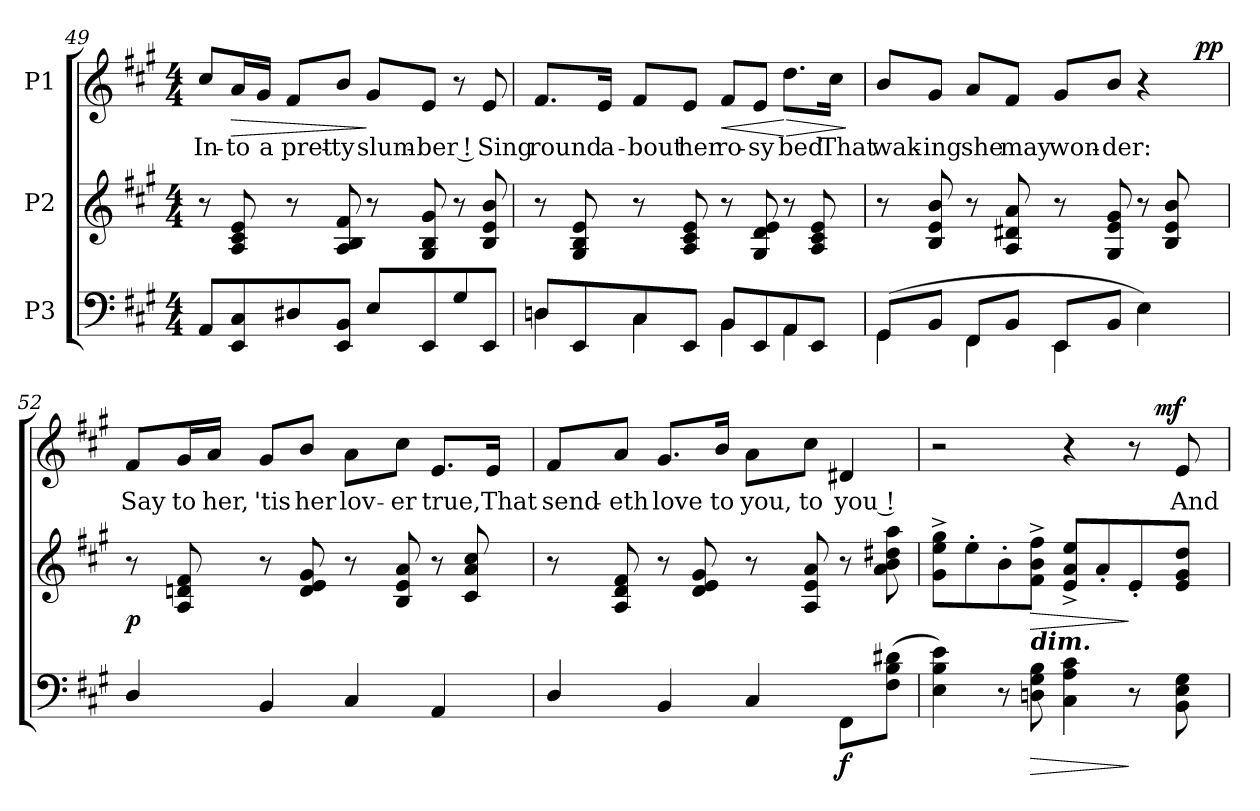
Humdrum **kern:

**kern	**dynam	**kern	**dynam	**kern	**text	**dynam
*part3	*part3	*part2	*part2	*part1	*part1	*part1
*staff3	*staff3	*staff2	*staff2	*staff1	*staff1	*staff1
*I"P3	*	*I"P2	*	*I"P1	*	*
!!LO:LB:g=z
*clefF4	*	*clefG2	*	*clefG2	*	*
*k[f#c#g#]	*	*k[f#c#g#]	*	*k[f#c#g#]	*	*
*A:	*	*A:	*	*A:	*	*
*M4/4	*	*M4/4	*	*M4/4	*	*
=49	=49	=49	=49	=49	=49	=49
!	!	!	!	!	!LO:LY:b:color=#000000	!
8AAi/L	.	8r	.	8cc#i/L	In-	.
!	!	!	!	!	!LO:LY:b:color=#000000	!LO:HP:b
8EEi/ 8C#i	.	8Ai/ 8c#i 8ei	.	16ai/L	-to	>
!	!	!	!	!	!LO:LY:b:color=#000000	!
.	.	.	.	16g#i/JJ	a	.
!	!	!	!	!	!LO:LY:b:color=#000000	!
8D#Xi/	.	8r	.	8f#i/L	pret-	.
!	!	!	!	!	!LO:LY:b:color=#000000	!
8EEi/ 8BBiJ	.	8Ai/ 8Bi 8f#i	.	8bi/J	-ty	.
!	!	!	!	!	!LO:LY:b:color=#000000	!
8Ei/L	.	8r	.	8g#i/L	slum-	]
!	!	!	!	!	!LO:LY:b:color=#000000	!
8EEi/	.	8G#i/ 8Bi 8g#i	.	8ei/J	-ber !	.
8G#i/	.	8r	.	8r	.	.
!	!	!	!	!	!LO:LY:b:color=#000000	!
8EEi/J	.	8Bi/ 8ei 8bi	.	8ei/	Sing	.
=50	=50	=50	=50	=50	=50	=50
*^	*	*	*	*	*	*
!	!	!	!	!	!	!LO:LY:b:color=#000000	!
8Di/L	4Dni\	.	8r	.	8.f#i/L	round	.
8EEi/	.	.	8G#i/ 8Bi 8ei	.	.	.	.
!	!	!	!	!	!	!LO:LY:b:color=#000000	!
.	.	.	.	.	16ei/Jk	a-	.
!	!	!	!	!	!	!LO:LY:b:color=#000000	!
8C#i/	4C#i\	.	8r	.	8f#i/L	-bout	.
!	!	!	!	!	!	!LO:LY:b:color=#000000	!
8EEi/J	.	.	8Ai/ 8c#i 8ei	.	8ei/J	her	.
!	!	!	!	!	!	!LO:LY:b:color=#000000	!LO:HP:b
8BBi/L	4BBi\	.	8r	.	8f#i/L	ro-	<
!	!	!	!	!	!	!LO:LY:b:color=#000000	!
8EEi/	.	.	8G#i/ 8di 8ei	.	8ei/J	-sy	.
!	!	!	!	!	!	!LO:LY:b:color=#000000	!LO:HP:n=1:b
8AAi/	4AAi\	.	8r	.	8.ddi\L	bed	[ >
8EEi/J	.	.	8Ai/ 8c#i 8ei	.	.	.	.
!	!	!	!	!	!	!LO:LY:b:color=#000000	!
.	.	.	.	.	16cc#i\Jk	That	.
*v	*v	*	*	*	*	*	*
.	.	.	.	.	.	]
!!LO:PB:g=z
=51	=51	=51	=51	=51	=51	=51
*^	*	*	*	*	*	*
!	!	!	!	!	!	!LO:LY:b:color=#000000	!
*	*	*	*	*	*^	*	*
(8GG#i/L	4GG#i\	.	8r	.	8bi/L	2ryy	wak-	.
!	!	!	!	!	!	!	!LO:LY:b:color=#000000	!
8BBi/J	.	.	8Bi/ 8ei 8bi	.	8g#i/J	.	-ing	.
!	!	!	!	!	!	!	!LO:LY:b:color=#000000	!
8FF#i/L	4FF#i\	.	8r	.	8ai/L	.	she	.
!	!	!	!	!	!	!	!LO:LY:b:color=#000000	!
8BBi/J	.	.	8Ai/ 8d#Xi 8ai	.	8f#i/J	.	may	.
!	!	!	!	!	!	!	!LO:LY:b:color=#000000	!
8EEi/L	4EEi\	.	8r	.	8g#i/L	4ryy	won-	.
!	!	!	!	!	!	!	!LO:LY:b:color=#000000	!
8BBi/J	.	.	8G#i/ 8ei 8g#i	.	8bi/J	.	-der:	.
4Ei\)	4ryy	.	8r	.	4r	8ryy	.	.
.	.	.	8Bi/ 8ei 8bi	.	.	16ryy	.	.
.	.	.	.	.	.	64ryy	.	.
.	.	.	.	.	.	256ryy	.	.
.	.	.	.	.	.	1024ryy	.	.
.	.	.	.	.	.	32ryy	.	pp
.	.	.	.	.	.	128ryy	.	.
.	.	.	.	.	.	512.ryy	.	.
*v	*v	*	*	*	*v	*v	*	*
=52	=52	=52	=52	=52	=52	=52
*^	*	*	*	*^	*	*
!	!	!	!	!	!	!	!LO:LY:b:color=#000000	!
*v	*v	*	*	*	*v	*v	*	*
4Di/	.	8r	p	8f#i/L	Say	.
!	!	!	!	!	!LO:LY:b:color=#000000	!
.	.	8Ai/ 8dni 8f#i	.	16g#i/L	to	.
!	!	!	!	!	!LO:LY:b:color=#000000	!
.	.	.	.	16ai/JJ	her,	.
!	!	!	!	!	!LO:LY:b:color=#000000	!
4BBi/	.	8r	.	8g#i/L	'tis	.
!	!	!	!	!	!LO:LY:b:color=#000000	!
.	.	8di/ 8ei 8g#i	.	8bi/J	her	.
!	!	!	!	!	!LO:LY:b:color=#000000	!
4C#i/	.	8r	.	8ai\L	lov-	.
!	!	!	!	!	!LO:LY:b:color=#000000	!
.	.	8Bi/ 8ei 8ai	.	8cc#i\J	-er	.
!	!	!	!	!	!LO:LY:b:color=#000000	!
4AAi/	.	8r	.	8.ei/L	true,	.
.	.	8c#i/ 8ai 8cc#i	.	.	.	.
!	!	!	!	!	!LO:LY:b:color=#000000	!
.	.	.	.	16ei/Jk	That	.
!!LO:LB:g=z
=53	=53	=53	=53	=53	=53	=53
!	!	!	!	!	!LO:LY:b:color=#000000	!
4Di/	.	8r	.	8f#i/L	send-	.
!	!	!	!	!	!LO:LY:b:color=#000000	!
.	.	8Ai/ 8di 8f#i	.	8ai/J	-eth	.
!	!	!	!	!	!LO:LY:b:color=#000000	!
4BBi/	.	8r	.	8.g#i/L	love	.
.	.	8di/ 8ei 8g#i	.	.	.	.
!	!	!	!	!	!LO:LY:b:color=#000000	!
.	.	.	.	16bi/Jk	to	.
!	!	!	!	!	!LO:LY:b:color=#000000	!
4C#i/	.	8r	.	8ai\L	you,	.
!	!	!	!	!	!LO:LY:b:color=#000000	!
.	.	8Ai/ 8ei 8ai	.	8cc#i\J	to	.
!	!	!	!	!	!LO:LY:b:color=#000000	!
8FF#i\L	f	8r	.	4d#Xi/	you !	.
(8F#i\ 8Bi 8d#XiJ	.	8ai\ 8bi 8dd#Xi 8aai	.	.	.	.
=54	=54	=54	=54	=54	=54	=54
*	*	*	*	*^	*	*
4Ei\ 4Bi 4ei)	.	8g#i\^ 8eei^ 8gg#i^L	.	2r	2ryy	.	.
.	.	8ee'i\	.	.	.	.	.
8r	.	8b'i\	.	.	.	.	.
!LO:TX:a:Bi:t=dim.	!	!	!	!	!	!	!
!	!LO:HP:b	!	!LO:HP:b	!	!	!	!
8Dni\ 8G#i 8Bi	>	8f#i\^ 8bi^ 8ff#i^J	>	.	.	.	.
4C#i\ 4Ai 4c#i	.	8ei/^ 8ai^ 8eei^L	.	4r	4ryy	.	.
.	.	8a'i/	.	.	.	.	.
8r	]	8e'i/	]	8r	16ryy	.	.
.	.	.	.	.	256.ryy	.	.
.	.	.	.	.	8ryy	.	mf
!	!	!	!	!	!	!LO:LY:b:color=#000000	!
8BBi\ 8Ei 8G#i	.	8ei/ 8g#i 8ddiJ	.	8ei/	.	And	.
.	.	.	.	.	32ryy	.	.
.	.	.	.	.	64ryy	.	.
.	.	.	.	.	128ryy	.	.
.	.	.	.	.	512ryy	.	.
*	*	*	*	*v	*v	*	*
=	=	=	=	=	=	=
*-	*-	*-	*-	*-	*-	*-
